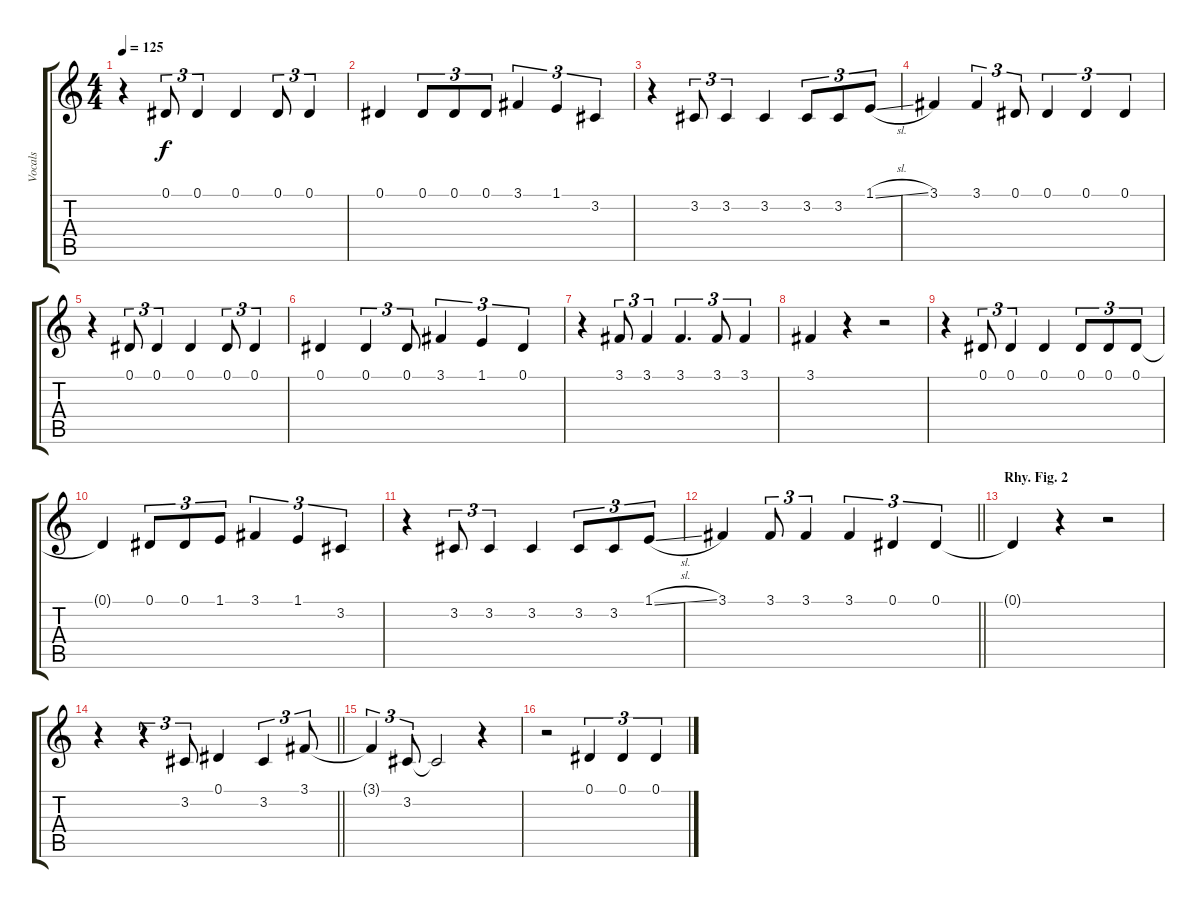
\track ("Vocals" "Vocals") {mute instrument cello}
\staff {score tabs}
\tuning (Eb4 Bb3 Gb3 Db3 Ab2 Eb2) {hide}
\ts (4 4)
\tempo 125
\clef g2
\ks c
r.4{dy f} 0.1.8{tu (3 2)} 0.1.4{tu (3 2)} 0.1.4 0.1.8{tu (3 2)} 0.1.4{tu (3 2)} |
0.1.4 0.1.8{tu (3 2)} 0.1.8{tu (3 2)} 0.1.8{tu (3 2)} 3.1.4{tu (3 2)} 1.1.4{tu (3 2)} 3.2.4{tu (3 2)} |
r.4 3.2.8{tu (3 2)} 3.2.4{tu (3 2)} 3.2.4 3.2.8{tu (3 2)} 3.2.8{tu (3 2)} 1.1{sl}.8{tu (3 2)} |
3.1.4 3.1.4{tu (3 2)} 0.1.8{tu (3 2)} 0.1.4{tu (3 2)} 0.1.4{tu (3 2)} 0.1.4{tu (3 2)} |
r.4 0.1.8{tu (3 2)} 0.1.4{tu (3 2)} 0.1.4 0.1.8{tu (3 2)} 0.1.4{tu (3 2)} |
0.1.4 0.1.4{tu (3 2)} 0.1.8{tu (3 2)} 3.1.4{tu (3 2)} 1.1.4{tu (3 2)} 0.1.4{tu (3 2)} |
r.4 3.1.8{tu (3 2)} 3.1.4{tu (3 2)} 3.1.4{d tu (3 2)} 3.1.8{tu (3 2)} 3.1.4{tu (3 2)} |
3.1.4 r.4 r.2 |
r.4 0.1.8{tu (3 2)} 0.1.4{tu (3 2)} 0.1.4 0.1.8{tu (3 2)} 0.1.8{tu (3 2)} 0.1.8{tu (3 2)} |
0.1{t}.4 0.1.8{tu (3 2)} 0.1.8{tu (3 2)} 1.1.8{tu (3 2)} 3.1.4{tu (3 2)} 1.1.4{tu (3 2)} 3.2.4{tu (3 2)} |
r.4 3.2.8{tu (3 2)} 3.2.4{tu (3 2)} 3.2.4 3.2.8{tu (3 2)} 3.2.8{tu (3 2)} 1.1{sl}.8{tu (3 2)} |
\barLineRight lightlight
3.1.4 3.1.8{tu (3 2)} 3.1.4{tu (3 2)} 3.1.4{tu (3 2)} 0.1.4{tu (3 2)} 0.1.4{tu (3 2)} |
\section ("" "Rhy. Fig. 2")
0.1{t}.4 r.4 r.2 |
\barLineRight lightlight
r.4 r.4{tu (3 2)} 3.2.8{tu (3 2)} 0.1.4 3.2.4{tu (3 2)} 3.1.8{tu (3 2)} |
3.1{t}.4{tu (3 2)} 3.2.8{tu (3 2)} 3.2{t}.2 r.4 |
r.2 0.1.4{tu (3 2)} 0.1.4{tu (3 2)} 0.1.4{tu (3 2)}
